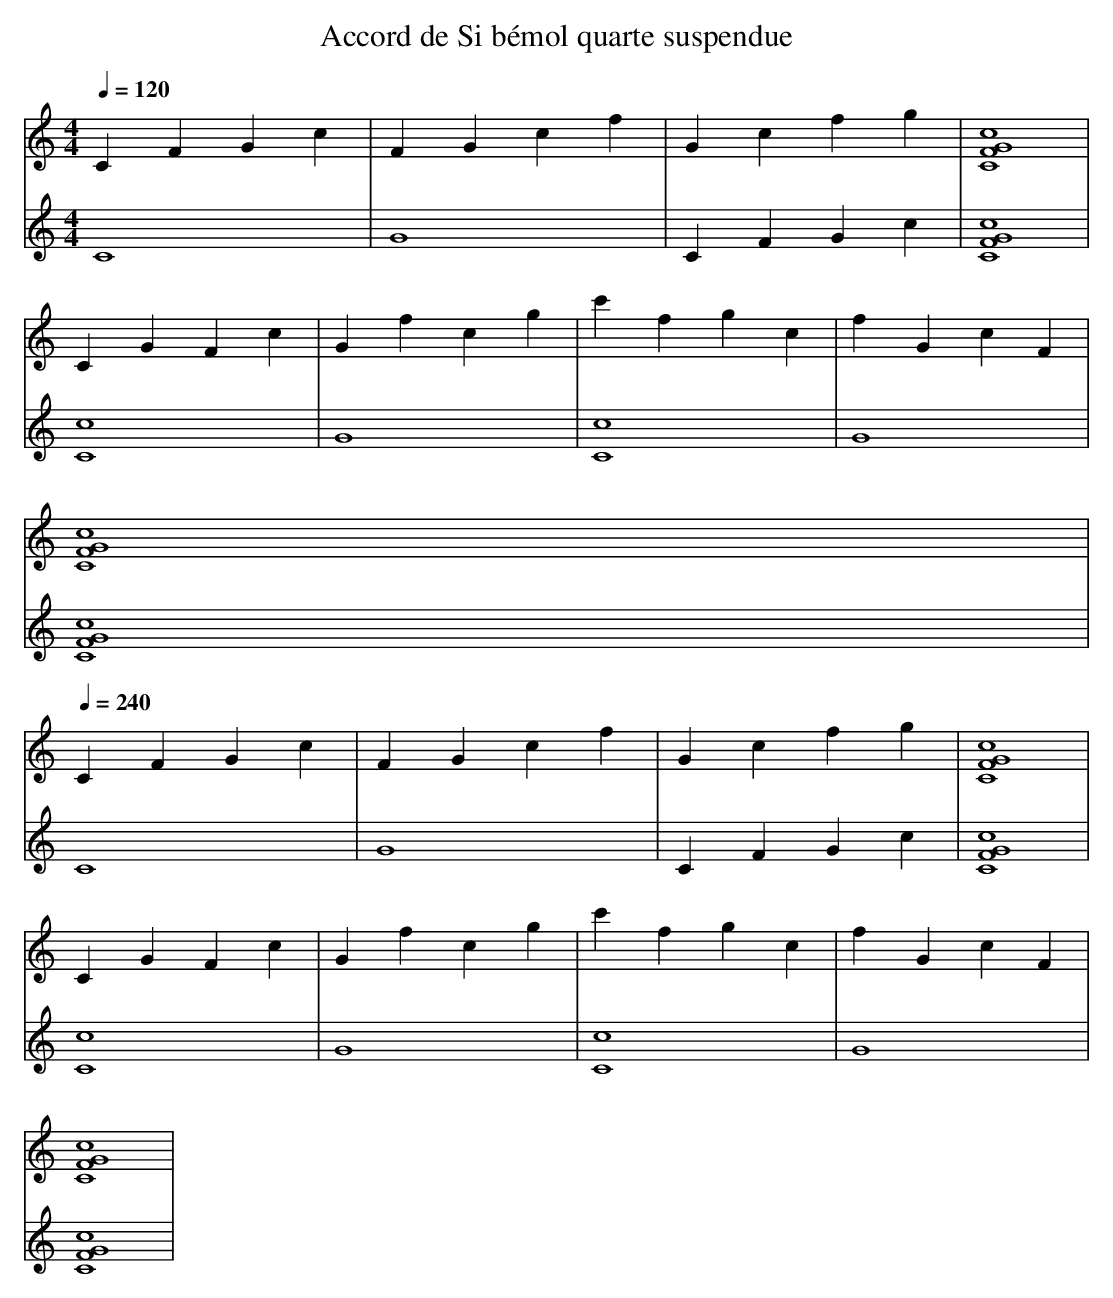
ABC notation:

X:1
T:Accord de Si bémol quarte suspendue
M: 4/4
L: 1/4
Q:1/4=120
K:C
V:1
C F G c | F G c f | G c f g | [C4 F4 G4 c4] |
C G F c | G f c g | c' f g c | f G c F |
[C4 F4 G4 c4] |
Q:1/4=240
C F G c | F G c f | G c f g | [C4 F4 G4 c4] |
C G F c | G f c g | c' f g c | f G c F |
[C4 F4 G4 c4] |
V:2
C4 | G4 | C F G c | [C4 F4 G4 c4] |
[C4 c4] | G4 | [C4 c4] | G4 |
[C4 F4 G4 c4] |
Q:1/4=240
C4 | G4 | C F G c | [C4 F4 G4 c4] |
[C4 c4] | G4 | [C4 c4] | G4 |
[C4 F4 G4 c4] |
